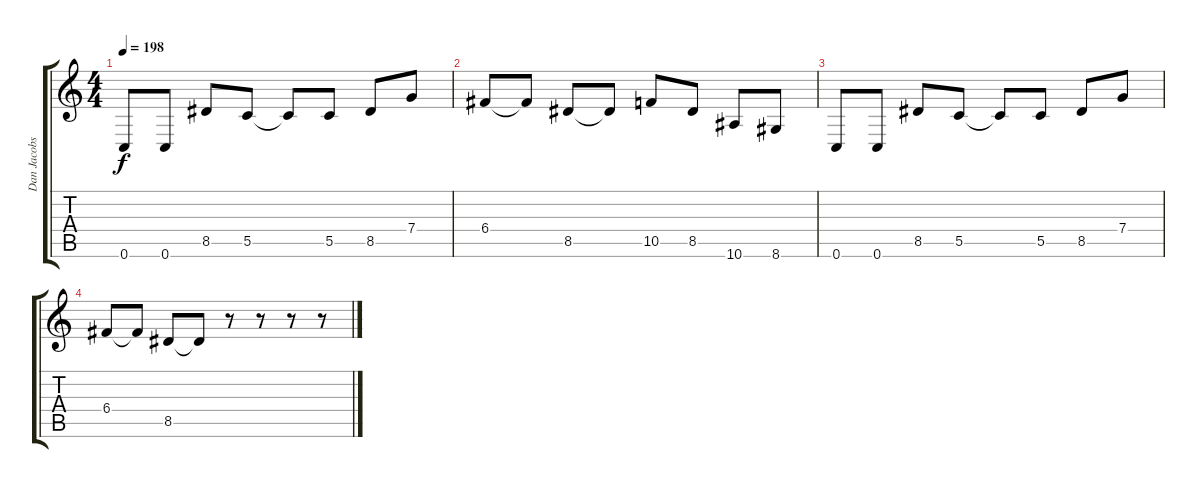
\track ("Dan Jacobs" "Dan Jacobs") {instrument distortionguitar}
\staff {score tabs}
\tuning (D4 A3 F3 C3 G2 C2) {hide}
\ts (4 4)
\tempo 198
\clef g2
\ks c
0.6.8{dy f} 0.6.8 8.5.8 5.5.8 5.5{t}.8 5.5.8 8.5.8 7.4.8 |
6.4.8 6.4{t}.8 8.5.8 8.5{t}.8 10.5.8 8.5.8 10.6.8 8.6.8 |
0.6.8 0.6.8 8.5.8 5.5.8 5.5{t}.8 5.5.8 8.5.8 7.4.8 |
6.4.8 6.4{t}.8 8.5.8 8.5{t}.8 r.8 r.8 r.8 r.8
